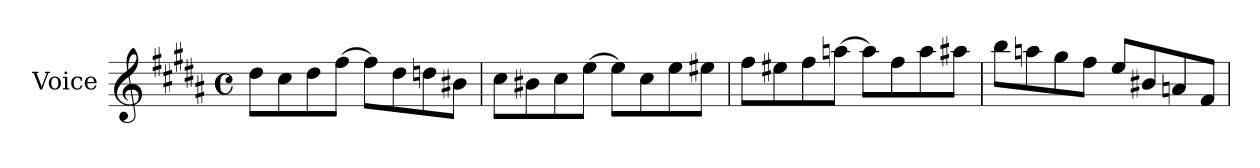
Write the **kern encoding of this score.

**kern
*part1
*staff1
*I"Voice
*I'Voice
*clefG2
*k[f#c#g#d#a#]
*M4/4
*met(c)
=1
8dd#\L
8cc#\
8dd#\
[>8ff#\J
8ff#\L]
8dd#\
8ddn\
8b#X\J
=2
8cc#\L
8b#X\
8cc#\
[>8ee\J
8ee\L]
8cc#\
8ee\
8ee#X\J
=3
8ff#\L
8ee#X\
8ff#\
[>8aan\J
8aa\L]
8ff#\
8aa\
8aa#X\J
=4
8bb\L
8aan\
8gg#\
8ff#\J
8ee/L
8b#X/
8an/
8f#/J
=
*-
